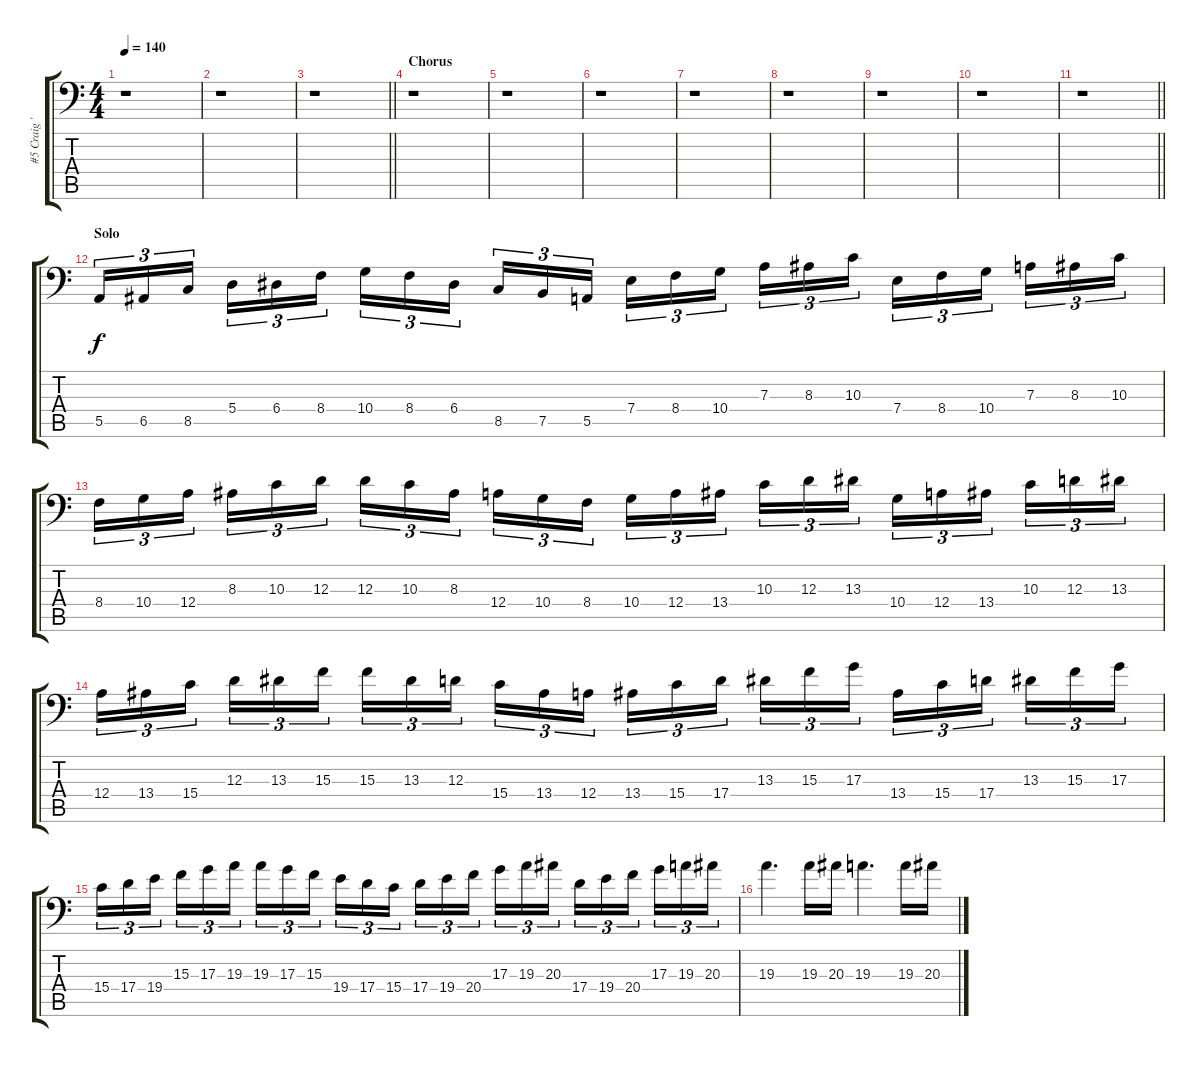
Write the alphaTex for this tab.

\track ("#5 Craig ''133''" "#5 Craig '") {solo instrument sitar}
\staff {score tabs}
\tuning (B3 Gb3 D3 A2 E2 A1) {hide}
\ts (4 4)
\tempo 140
\clef f4
\ks c
r.1{dy f} |
r.1 |
\barLineRight lightlight
r.1 |
\section ("" "Chorus")
r.1 |
r.1 |
r.1 |
r.1 |
r.1 |
r.1 |
r.1 |
\barLineRight lightlight
r.1 |
\section ("" "Solo")
5.5.16{tu (3 2)} 6.5.16{tu (3 2)} 8.5.16{tu (3 2) beam splitsecondary} 5.4.16{tu (3 2)} 6.4.16{tu (3 2)} 8.4.16{tu (3 2)} 10.4.16{tu (3 2)} 8.4.16{tu (3 2)} 6.4.16{tu (3 2) beam splitsecondary} 8.5.16{tu (3 2)} 7.5.16{tu (3 2)} 5.5.16{tu (3 2)} 7.4.16{tu (3 2)} 8.4.16{tu (3 2)} 10.4.16{tu (3 2) beam splitsecondary} 7.3.16{tu (3 2)} 8.3.16{tu (3 2)} 10.3.16{tu (3 2)} 7.4.16{tu (3 2)} 8.4.16{tu (3 2)} 10.4.16{tu (3 2) beam splitsecondary} 7.3.16{tu (3 2)} 8.3.16{tu (3 2)} 10.3.16{tu (3 2)} |
8.4.16{tu (3 2)} 10.4.16{tu (3 2)} 12.4.16{tu (3 2) beam splitsecondary} 8.3.16{tu (3 2)} 10.3.16{tu (3 2)} 12.3.16{tu (3 2)} 12.3.16{tu (3 2)} 10.3.16{tu (3 2)} 8.3.16{tu (3 2) beam splitsecondary} 12.4.16{tu (3 2)} 10.4.16{tu (3 2)} 8.4.16{tu (3 2)} 10.4.16{tu (3 2)} 12.4.16{tu (3 2)} 13.4.16{tu (3 2) beam splitsecondary} 10.3.16{tu (3 2)} 12.3.16{tu (3 2)} 13.3.16{tu (3 2)} 10.4.16{tu (3 2)} 12.4.16{tu (3 2)} 13.4.16{tu (3 2) beam splitsecondary} 10.3.16{tu (3 2)} 12.3.16{tu (3 2)} 13.3.16{tu (3 2)} |
12.4.16{tu (3 2)} 13.4.16{tu (3 2)} 15.4.16{tu (3 2) beam splitsecondary} 12.3.16{tu (3 2)} 13.3.16{tu (3 2)} 15.3.16{tu (3 2)} 15.3.16{tu (3 2)} 13.3.16{tu (3 2)} 12.3.16{tu (3 2) beam splitsecondary} 15.4.16{tu (3 2)} 13.4.16{tu (3 2)} 12.4.16{tu (3 2)} 13.4.16{tu (3 2)} 15.4.16{tu (3 2)} 17.4.16{tu (3 2) beam splitsecondary} 13.3.16{tu (3 2)} 15.3.16{tu (3 2)} 17.3.16{tu (3 2)} 13.4.16{tu (3 2)} 15.4.16{tu (3 2)} 17.4.16{tu (3 2) beam splitsecondary} 13.3.16{tu (3 2)} 15.3.16{tu (3 2)} 17.3.16{tu (3 2)} |
15.4.16{tu (3 2)} 17.4.16{tu (3 2)} 19.4.16{tu (3 2) beam splitsecondary} 15.3.16{tu (3 2)} 17.3.16{tu (3 2)} 19.3.16{tu (3 2)} 19.3.16{tu (3 2)} 17.3.16{tu (3 2)} 15.3.16{tu (3 2) beam splitsecondary} 19.4.16{tu (3 2)} 17.4.16{tu (3 2)} 15.4.16{tu (3 2)} 17.4.16{tu (3 2)} 19.4.16{tu (3 2)} 20.4.16{tu (3 2) beam splitsecondary} 17.3.16{tu (3 2)} 19.3.16{tu (3 2)} 20.3.16{tu (3 2)} 17.4.16{tu (3 2)} 19.4.16{tu (3 2)} 20.4.16{tu (3 2) beam splitsecondary} 17.3.16{tu (3 2)} 19.3.16{tu (3 2)} 20.3.16{tu (3 2)} |
19.3.4{d} 19.3.16 20.3.16 19.3.4{d} 19.3.16 20.3.16
